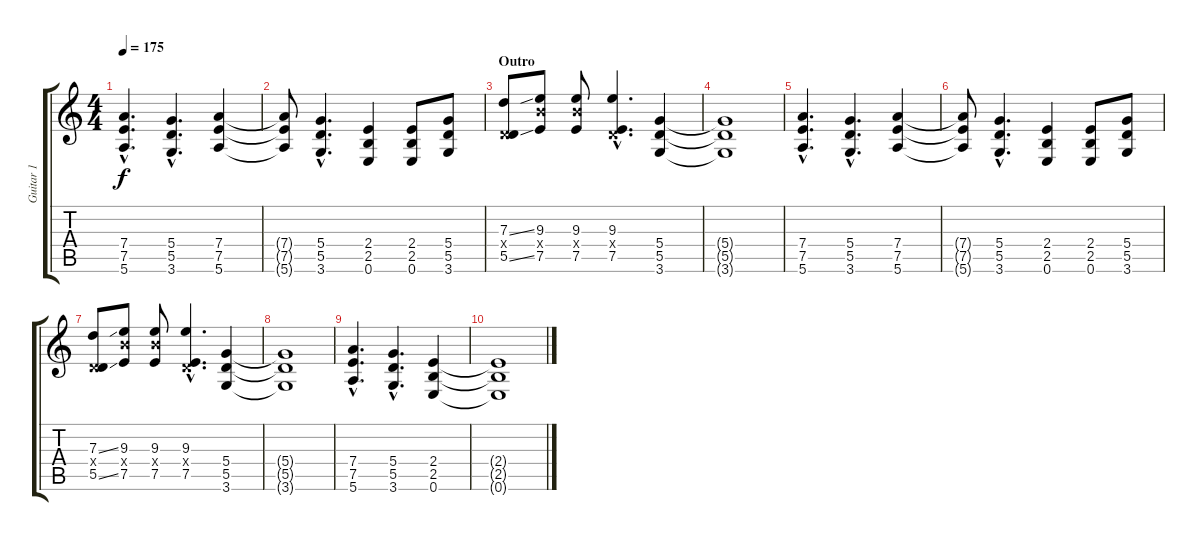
\track ("Guitar 1" "Guitar 1") {instrument distortionguitar}
\staff {score tabs}
\tuning (E4 B3 G3 D3 A2 E2) {hide}
\ts (4 4)
\tempo 175
\clef g2
\ks c
(7.4{hac} 7.5{hac} 5.6{hac}).4{d dy f} (5.4{hac} 5.5{hac} 3.6{hac}).4{d} (7.4 7.5 5.6).4 |
(7.4{t} 7.5{t} 5.6{t}).8 (5.4{hac} 5.5{hac} 3.6{hac}).4{d} (2.4 2.5 0.6).4 (2.4 2.5 0.6).8 (5.4 5.5 3.6).8 |
\section ("" "Outro")
(7.3{ss} 0.4{x} 5.5{ss}).8 (9.3 9.4{x} 7.5).8 (9.3 9.4{x} 7.5).8 (9.3{hac} 0.4{hac x} 7.5{hac}).4{d} (5.4 5.5 3.6).4 |
(5.4{t} 5.5{t} 3.6{t}).1 |
(7.4{hac} 7.5{hac} 5.6{hac}).4{d} (5.4{hac} 5.5{hac} 3.6{hac}).4{d} (7.4 7.5 5.6).4 |
(7.4{t} 7.5{t} 5.6{t}).8 (5.4{hac} 5.5{hac} 3.6{hac}).4{d} (2.4 2.5 0.6).4 (2.4 2.5 0.6).8 (5.4 5.5 3.6).8 |
(7.3{ss} 0.4{x} 5.5{ss}).8 (9.3 9.4{x} 7.5).8 (9.3 9.4{x} 7.5).8 (9.3{hac} 0.4{hac x} 7.5{hac}).4{d} (5.4 5.5 3.6).4 |
(5.4{t} 5.5{t} 3.6{t}).1 |
(7.4{hac} 7.5{hac} 5.6{hac}).4{d} (5.4{hac} 5.5{hac} 3.6{hac}).4{d} (2.4 2.5 0.6).4 |
(2.4{t} 2.5{t} 0.6{t}).1
